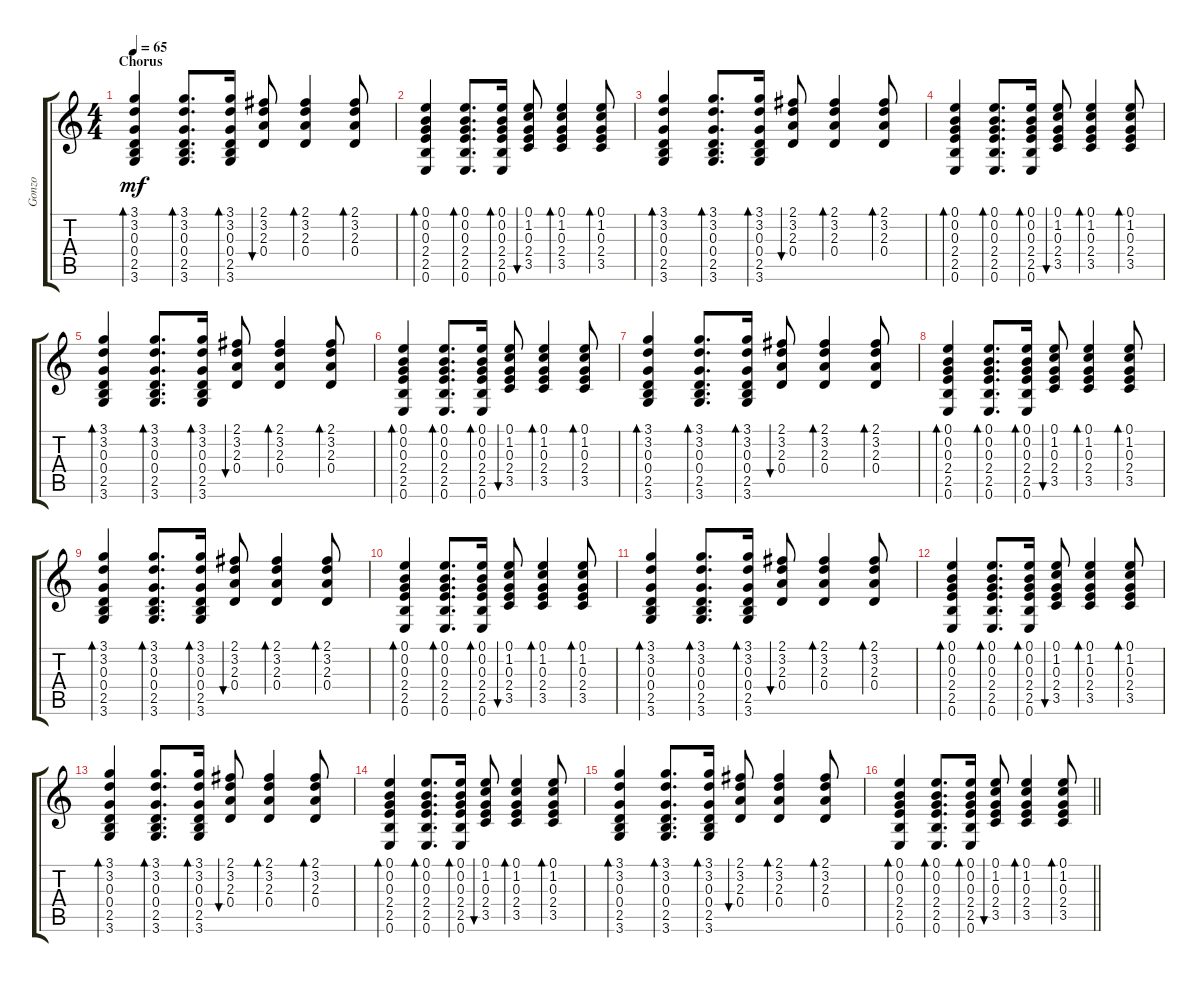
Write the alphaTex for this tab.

\track ("Gonzo" "Gonzo") {instrument acousticguitarsteel}
\staff {score tabs}
\tuning (E4 B3 G3 D3 A2 E2) {hide}
\ts (4 4)
\section ("" "Chorus")
\tempo 65
\clef g2
\ks c
(3.1 3.2 0.3 0.4 2.5 3.6).4{bd 30 dy mf} (3.1 3.2 0.3 0.4 2.5 3.6).8{d bd 30} (3.1 3.2 0.3 0.4 2.5 3.6).16{bd 30} (2.1 3.2 2.3 0.4).8{bu 30} (2.1 3.2 2.3 0.4).4{bd 30} (2.1 3.2 2.3 0.4).8{bd 30} |
(0.1 0.2 0.3 2.4 2.5 0.6).4{bd 30} (0.1 0.2 0.3 2.4 2.5 0.6).8{d bd 30} (0.1 0.2 0.3 2.4 2.5 0.6).16{bd 30} (0.1 1.2 0.3 2.4 3.5).8{bu 30} (0.1 1.2 0.3 2.4 3.5).4{bd 30} (0.1 1.2 0.3 2.4 3.5).8{bd 30} |
(3.1 3.2 0.3 0.4 2.5 3.6).4{bd 30} (3.1 3.2 0.3 0.4 2.5 3.6).8{d bd 30} (3.1 3.2 0.3 0.4 2.5 3.6).16{bd 30} (2.1 3.2 2.3 0.4).8{bu 30} (2.1 3.2 2.3 0.4).4{bd 30} (2.1 3.2 2.3 0.4).8{bd 30} |
(0.1 0.2 0.3 2.4 2.5 0.6).4{bd 30} (0.1 0.2 0.3 2.4 2.5 0.6).8{d bd 30} (0.1 0.2 0.3 2.4 2.5 0.6).16{bd 30} (0.1 1.2 0.3 2.4 3.5).8{bu 30} (0.1 1.2 0.3 2.4 3.5).4{bd 30} (0.1 1.2 0.3 2.4 3.5).8{bd 30} |
(3.1 3.2 0.3 0.4 2.5 3.6).4{bd 30} (3.1 3.2 0.3 0.4 2.5 3.6).8{d bd 30} (3.1 3.2 0.3 0.4 2.5 3.6).16{bd 30} (2.1 3.2 2.3 0.4).8{bu 30} (2.1 3.2 2.3 0.4).4{bd 30} (2.1 3.2 2.3 0.4).8{bd 30} |
(0.1 0.2 0.3 2.4 2.5 0.6).4{bd 30} (0.1 0.2 0.3 2.4 2.5 0.6).8{d bd 30} (0.1 0.2 0.3 2.4 2.5 0.6).16{bd 30} (0.1 1.2 0.3 2.4 3.5).8{bu 30} (0.1 1.2 0.3 2.4 3.5).4{bd 30} (0.1 1.2 0.3 2.4 3.5).8{bd 30} |
(3.1 3.2 0.3 0.4 2.5 3.6).4{bd 30} (3.1 3.2 0.3 0.4 2.5 3.6).8{d bd 30} (3.1 3.2 0.3 0.4 2.5 3.6).16{bd 30} (2.1 3.2 2.3 0.4).8{bu 30} (2.1 3.2 2.3 0.4).4{bd 30} (2.1 3.2 2.3 0.4).8{bd 30} |
(0.1 0.2 0.3 2.4 2.5 0.6).4{bd 30} (0.1 0.2 0.3 2.4 2.5 0.6).8{d bd 30} (0.1 0.2 0.3 2.4 2.5 0.6).16{bd 30} (0.1 1.2 0.3 2.4 3.5).8{bu 30} (0.1 1.2 0.3 2.4 3.5).4{bd 30} (0.1 1.2 0.3 2.4 3.5).8{bd 30} |
(3.1 3.2 0.3 0.4 2.5 3.6).4{bd 30} (3.1 3.2 0.3 0.4 2.5 3.6).8{d bd 30} (3.1 3.2 0.3 0.4 2.5 3.6).16{bd 30} (2.1 3.2 2.3 0.4).8{bu 30} (2.1 3.2 2.3 0.4).4{bd 30} (2.1 3.2 2.3 0.4).8{bd 30} |
(0.1 0.2 0.3 2.4 2.5 0.6).4{bd 30} (0.1 0.2 0.3 2.4 2.5 0.6).8{d bd 30} (0.1 0.2 0.3 2.4 2.5 0.6).16{bd 30} (0.1 1.2 0.3 2.4 3.5).8{bu 30} (0.1 1.2 0.3 2.4 3.5).4{bd 30} (0.1 1.2 0.3 2.4 3.5).8{bd 30} |
(3.1 3.2 0.3 0.4 2.5 3.6).4{bd 30} (3.1 3.2 0.3 0.4 2.5 3.6).8{d bd 30} (3.1 3.2 0.3 0.4 2.5 3.6).16{bd 30} (2.1 3.2 2.3 0.4).8{bu 30} (2.1 3.2 2.3 0.4).4{bd 30} (2.1 3.2 2.3 0.4).8{bd 30} |
(0.1 0.2 0.3 2.4 2.5 0.6).4{bd 30} (0.1 0.2 0.3 2.4 2.5 0.6).8{d bd 30} (0.1 0.2 0.3 2.4 2.5 0.6).16{bd 30} (0.1 1.2 0.3 2.4 3.5).8{bu 30} (0.1 1.2 0.3 2.4 3.5).4{bd 30} (0.1 1.2 0.3 2.4 3.5).8{bd 30} |
(3.1 3.2 0.3 0.4 2.5 3.6).4{bd 30} (3.1 3.2 0.3 0.4 2.5 3.6).8{d bd 30} (3.1 3.2 0.3 0.4 2.5 3.6).16{bd 30} (2.1 3.2 2.3 0.4).8{bu 30} (2.1 3.2 2.3 0.4).4{bd 30} (2.1 3.2 2.3 0.4).8{bd 30} |
(0.1 0.2 0.3 2.4 2.5 0.6).4{bd 30} (0.1 0.2 0.3 2.4 2.5 0.6).8{d bd 30} (0.1 0.2 0.3 2.4 2.5 0.6).16{bd 30} (0.1 1.2 0.3 2.4 3.5).8{bu 30} (0.1 1.2 0.3 2.4 3.5).4{bd 30} (0.1 1.2 0.3 2.4 3.5).8{bd 30} |
(3.1 3.2 0.3 0.4 2.5 3.6).4{bd 30} (3.1 3.2 0.3 0.4 2.5 3.6).8{d bd 30} (3.1 3.2 0.3 0.4 2.5 3.6).16{bd 30} (2.1 3.2 2.3 0.4).8{bu 30} (2.1 3.2 2.3 0.4).4{bd 30} (2.1 3.2 2.3 0.4).8{bd 30} |
\barLineRight lightlight
(0.1 0.2 0.3 2.4 2.5 0.6).4{bd 30} (0.1 0.2 0.3 2.4 2.5 0.6).8{d bd 30} (0.1 0.2 0.3 2.4 2.5 0.6).16{bd 30} (0.1 1.2 0.3 2.4 3.5).8{bu 30} (0.1 1.2 0.3 2.4 3.5).4{bd 30} (0.1 1.2 0.3 2.4 3.5).8{bd 30}
